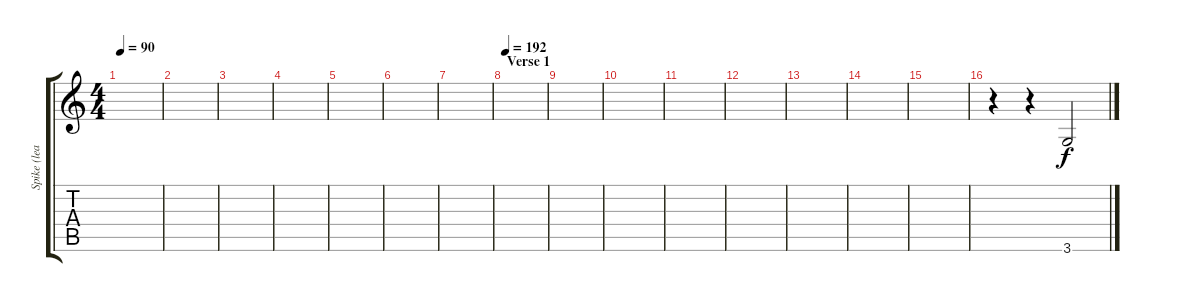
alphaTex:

\track ("Spike (leads)" "Spike (lea") {instrument distortionguitar}
\staff {score tabs}
\tuning (E4 B3 G3 D3 A2 E2) {hide}
\ts (4 4)
\tempo 90
\clef g2
\ks c
|
|
|
|
|
|
|
\section ("" "Verse 1")
\tempo 192
|
|
|
|
|
|
|
|
r.4 r.4 3.6{sl}.2
